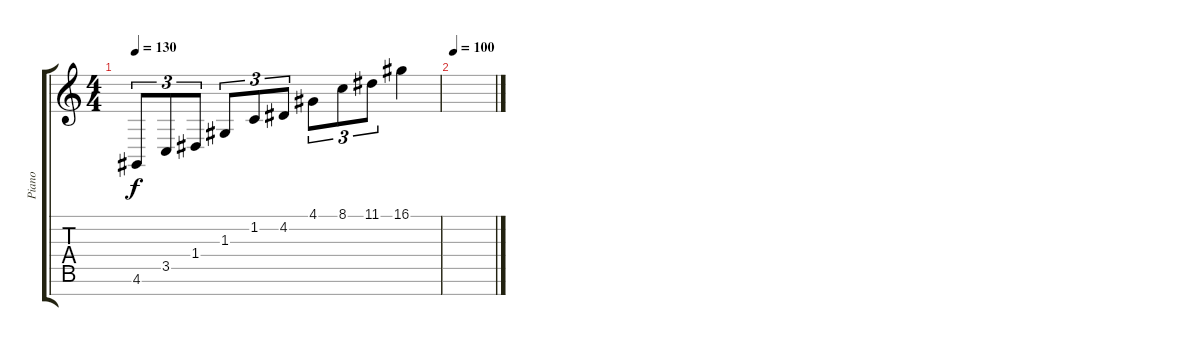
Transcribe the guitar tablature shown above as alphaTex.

\track ("Piano" "Piano") {instrument brightacousticpiano}
\staff {score tabs}
\tuning (E4 B3 G3 D3 A2 E2 B1) {hide}
\ts (4 4)
\tempo 130
\clef g2
\ks c
4.6.8{tu (3 2) dy f} 3.5.8{tu (3 2)} 1.4.8{tu (3 2)} 1.3.8{tu (3 2)} 1.2.8{tu (3 2)} 4.2.8{tu (3 2)} 4.1.8{tu (3 2)} 8.1.8{tu (3 2)} 11.1.8{tu (3 2)} 16.1.4 |
\tempo 100
